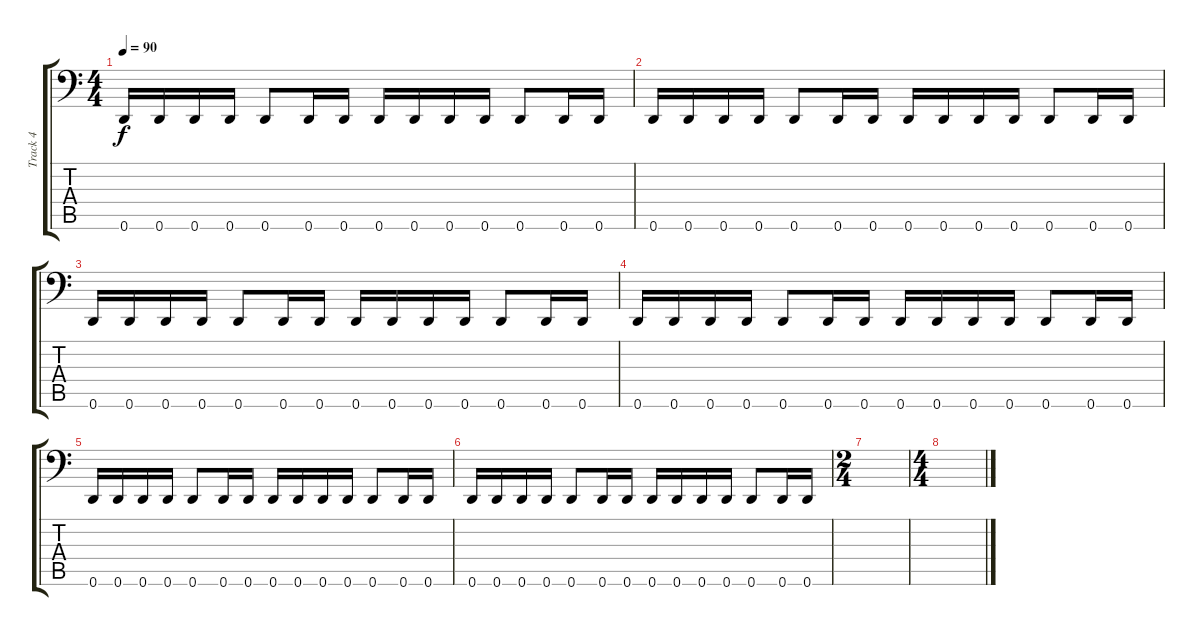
\track ("Track 4" "Track 4") {instrument electricbasspick}
\staff {score tabs}
\tuning (D3 A2 F2 C2 G1 D1) {hide}
\ts (4 4)
\tempo 90
\clef f4
\ks c
0.6.16{dy f} 0.6.16 0.6.16 0.6.16 0.6.8 0.6.16 0.6.16 0.6.16 0.6.16 0.6.16 0.6.16 0.6.8 0.6.16 0.6.16 |
0.6.16 0.6.16 0.6.16 0.6.16 0.6.8 0.6.16 0.6.16 0.6.16 0.6.16 0.6.16 0.6.16 0.6.8 0.6.16 0.6.16 |
0.6.16 0.6.16 0.6.16 0.6.16 0.6.8 0.6.16 0.6.16 0.6.16 0.6.16 0.6.16 0.6.16 0.6.8 0.6.16 0.6.16 |
0.6.16 0.6.16 0.6.16 0.6.16 0.6.8 0.6.16 0.6.16 0.6.16 0.6.16 0.6.16 0.6.16 0.6.8 0.6.16 0.6.16 |
0.6.16 0.6.16 0.6.16 0.6.16 0.6.8 0.6.16 0.6.16 0.6.16 0.6.16 0.6.16 0.6.16 0.6.8 0.6.16 0.6.16 |
0.6.16 0.6.16 0.6.16 0.6.16 0.6.8 0.6.16 0.6.16 0.6.16 0.6.16 0.6.16 0.6.16 0.6.8 0.6.16 0.6.16 |
\ts (2 4)
|
\ts (4 4)
